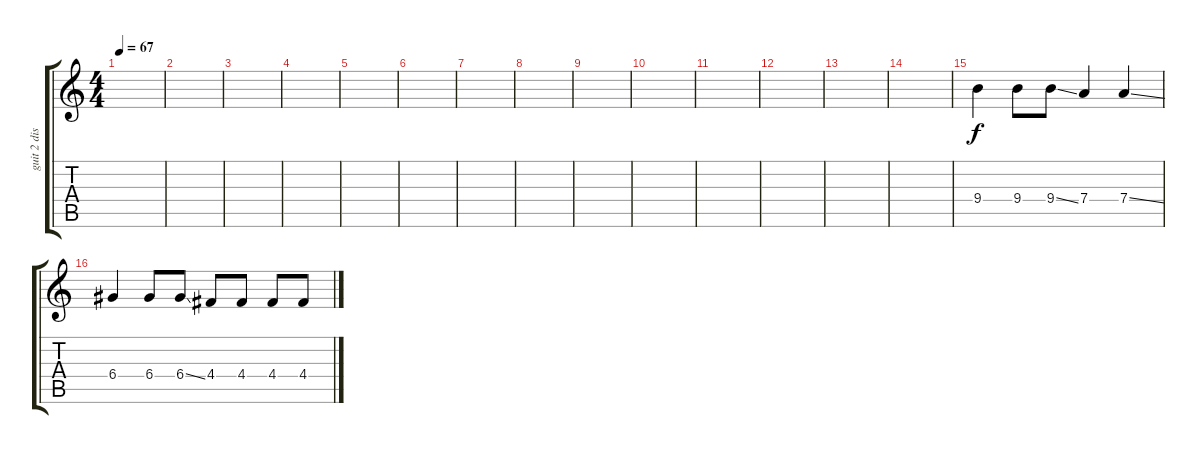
\track ("guit 2 dist" "guit 2 dis") {instrument overdrivenguitar}
\staff {score tabs}
\tuning (E4 B3 G3 D3 A2 E2) {hide}
\ts (4 4)
\tempo 67
\clef g2
\ks c
|
|
|
|
|
|
|
|
|
|
|
|
|
|
9.4.4 9.4.8 9.4{ss}.8 7.4.4 7.4{ss}.4 |
6.4.4 6.4.8 6.4{ss}.8 4.4.8 4.4.8 4.4.8 4.4{ss}.8
